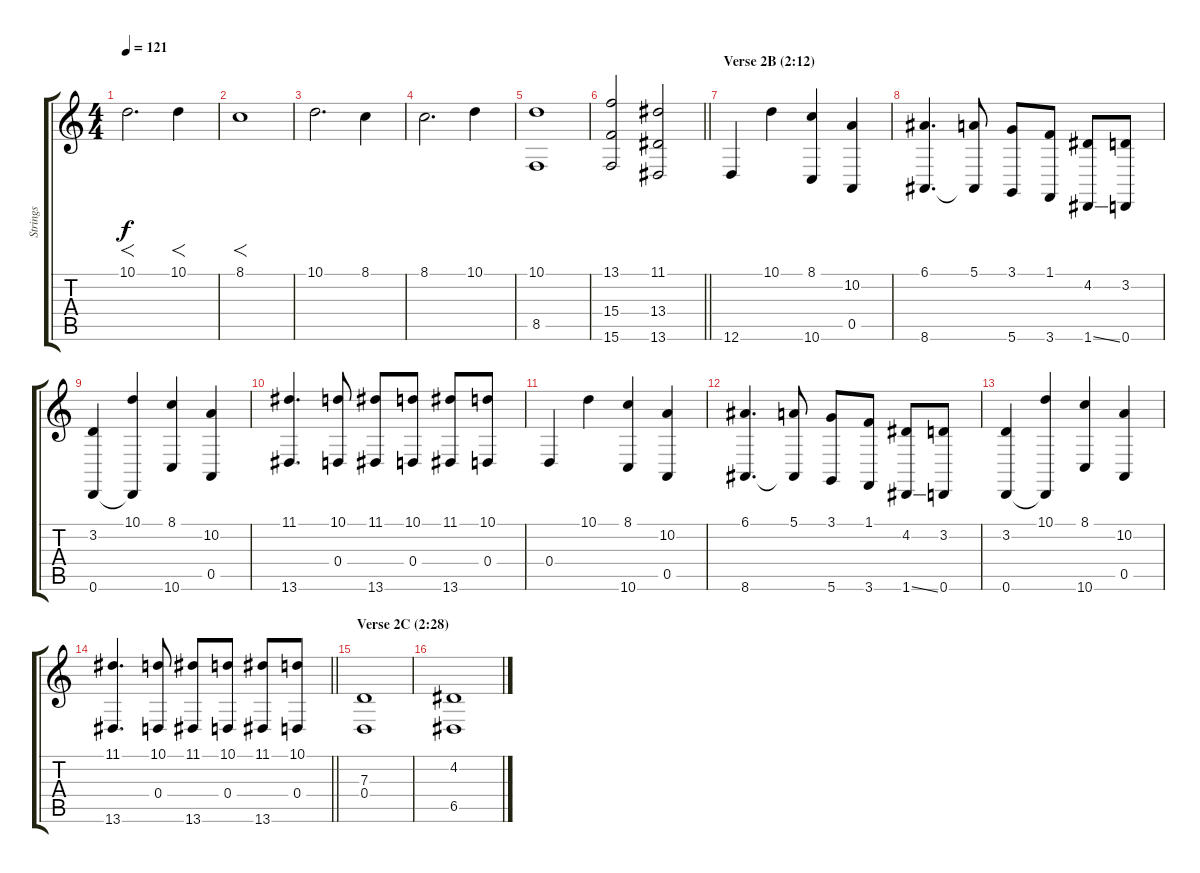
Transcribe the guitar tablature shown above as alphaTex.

\track ("Strings" "Strings") {instrument stringensemble1}
\staff {score tabs}
\tuning (E4 B3 G3 D3 A2 D2) {hide}
\ts (4 4)
\tempo 121
\clef g2
\ks c
10.1.2{f d dy f} 10.1.4{f} |
8.1.1{f} |
10.1.2{d} 8.1.4 |
8.1.2{d} 10.1.4 |
(10.1 8.5).1 |
\barLineRight lightlight
(13.1 15.4 15.6).2 (11.1 13.4 13.6).2 |
\section ("" "Verse 2B (2:12)")
12.6.4 10.1.4 (8.1 10.6).4 (10.2 0.5).4 |
(6.1 8.6).4{d} (5.1 8.6{t}).8 (3.1 5.6).8 (1.1 3.6).8 (4.2 1.6{ss}).8 (3.2 0.6).8 |
(3.2 0.6).4 (10.1 0.6{t}).4 (8.1 10.6).4 (10.2 0.5).4 |
(11.1 13.6).4{d} (10.1 0.4).8 (11.1 13.6).8 (10.1 0.4).8 (11.1 13.6).8 (10.1 0.4).8 |
0.4.4 10.1.4 (8.1 10.6).4 (10.2 0.5).4 |
(6.1 8.6).4{d} (5.1 8.6{t}).8 (3.1 5.6).8 (1.1 3.6).8 (4.2 1.6{ss}).8 (3.2 0.6).8 |
(3.2 0.6).4 (10.1 0.6{t}).4 (8.1 10.6).4 (10.2 0.5).4 |
\barLineRight lightlight
(11.1 13.6).4{d} (10.1 0.4).8 (11.1 13.6).8 (10.1 0.4).8 (11.1 13.6).8 (10.1 0.4).8 |
\section ("" "Verse 2C (2:28)")
(7.3 0.4).1 |
(4.2 6.5).1
